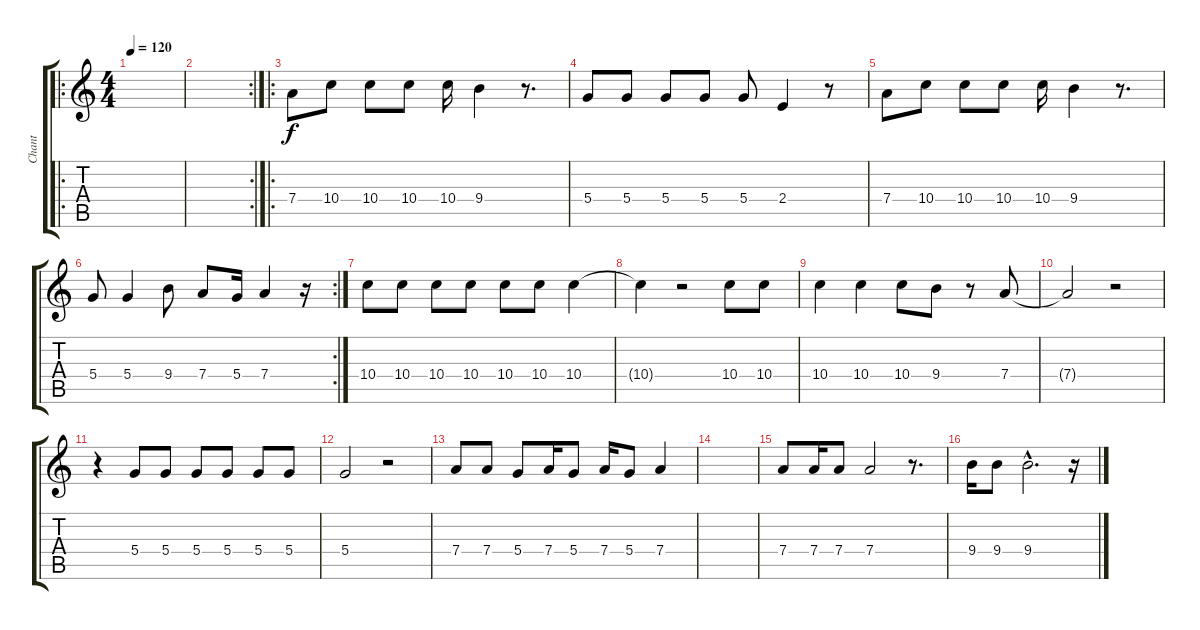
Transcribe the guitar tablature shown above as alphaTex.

\track ("Chant" "Chant") {instrument acousticguitarnylon}
\staff {score tabs}
\tuning (E4 B3 G3 D3 A2 E2) {hide}
\ro
\ts (4 4)
\tempo 120
\clef g2
\ks c
|
\rc 2
|
\ro
7.4.8 10.4.8 10.4.8 10.4.8 10.4.16 9.4.4 r.8{d} |
5.4.8 5.4.8 5.4.8 5.4.8 5.4.8 2.4.4 r.8 |
7.4.8 10.4.8 10.4.8 10.4.8 10.4.16 9.4.4 r.8{d} |
\rc 2
5.4.8 5.4.4 9.4.8 7.4.8 5.4.16 7.4.4 r.16 |
10.4.8 10.4.8 10.4.8 10.4.8 10.4.8 10.4.8 10.4.4 |
10.4{t}.4 r.2 10.4.8 10.4.8 |
10.4.4 10.4.4 10.4.8 9.4.8 r.8 7.4.8 |
7.4{t}.2 r.2 |
r.4 5.4.8 5.4.8 5.4.8 5.4.8 5.4.8 5.4.8 |
5.4.2 r.2 |
7.4.8 7.4.8 5.4.8 7.4.16 5.4.8 7.4.16 5.4.8 7.4.4 |
|
7.4.8 7.4.16 7.4.8 7.4.2 r.8{d} |
9.4.16 9.4.8 9.4{hac}.2{d} r.16
